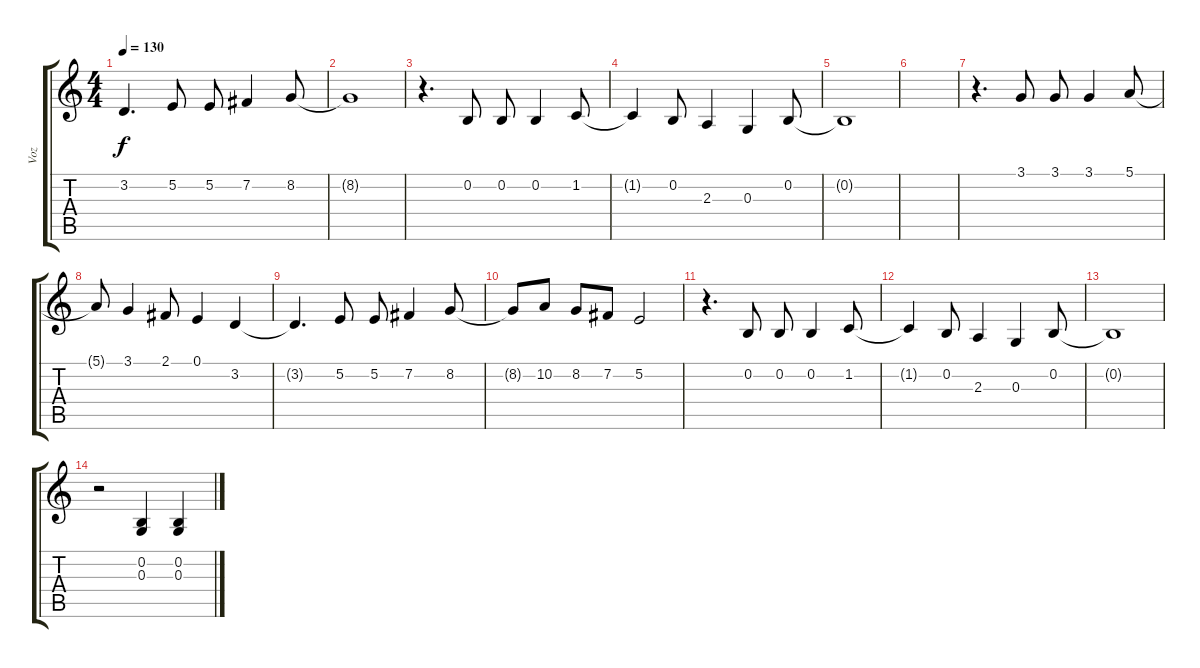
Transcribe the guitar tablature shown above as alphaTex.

\track ("Voz" "Voz") {instrument electricgrandpiano}
\staff {score tabs}
\tuning (E4 B3 G3 D3 A2 E2) {hide}
\ts (4 4)
\tempo 130
\clef g2
\ks c
3.2{t}.4{d dy f} 5.2.8 5.2.8 7.2.4 8.2.8 |
8.2{t}.1 |
r.4{d} 0.2.8 0.2.8 0.2.4 1.2.8 |
1.2{t}.4 0.2.8 2.3.4 0.3.4 0.2.8 |
0.2{t}.1 |
|
r.4{d} 3.1.8 3.1.8 3.1.4 5.1.8 |
5.1{t}.8 3.1.4 2.1.8 0.1.4 3.2.4 |
3.2{t}.4{d} 5.2.8 5.2.8 7.2.4 8.2.8 |
8.2{t}.8 10.2.8 8.2.8 7.2.8 5.2.2 |
r.4{d} 0.2.8 0.2.8 0.2.4 1.2.8 |
1.2{t}.4 0.2.8 2.3.4 0.3.4 0.2.8 |
0.2{t}.1 |
r.2 (0.2 0.3).4 (0.2 0.3).4
